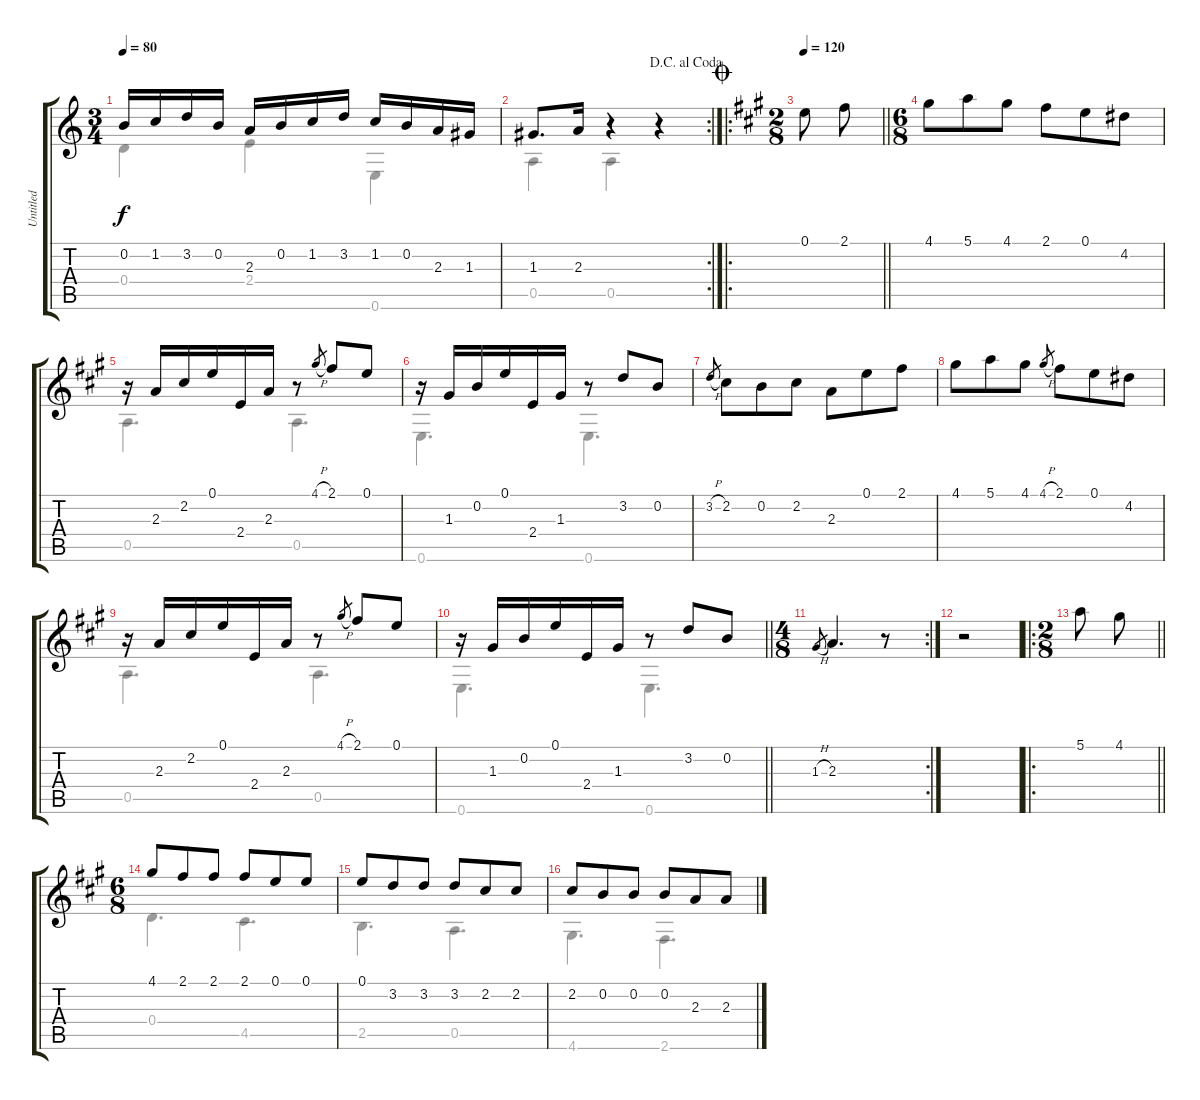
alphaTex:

\track ("Untitled" "Untitled") {instrument acousticguitarnylon}
\staff {score tabs}
\tuning (E4 B3 G3 D3 A2 E2) {hide}
\voice
\ts (3 4)
\tempo 80
\clef g2
\ks c
0.2.16{dy f} 1.2.16 3.2.16 0.2.16 2.3.16 0.2.16 1.2.16 3.2.16 1.2.16 0.2.16 2.3.16 1.3.16 |
\rc 2
\jump dacapoalcoda
1.3.8{d} 2.3.16 r.4 r.4 |
\ro
\ts (2 8)
\jump coda
\tempo 120
\barLineRight lightlight
\ks a
0.1.8 2.1.8 |
\ts (6 8)
4.1.8 5.1.8 4.1.8 2.1.8 0.1.8 4.2.8 |
r.16 2.3.16 2.2.16 0.1.16 2.4.16 2.3.16 r.8 4.1{h}.8{gr} 2.1.8 0.1.8 |
r.16 1.3.16 0.2.16 0.1.16 2.4.16 1.3.16 r.8 3.2.8 0.2.8 |
3.2{h}.8{gr} 2.2.8 0.2.8 2.2.8 2.3.8 0.1.8 2.1.8 |
4.1.8 5.1.8 4.1.8 4.1{h}.8{gr} 2.1.8 0.1.8 4.2.8 |
r.16 2.3.16 2.2.16 0.1.16 2.4.16 2.3.16 r.8 4.1{h}.8{gr} 2.1.8 0.1.8 |
\barLineRight lightlight
r.16 1.3.16 0.2.16 0.1.16 2.4.16 1.3.16 r.8 3.2.8 0.2.8 |
\rc 2
\ts (4 8)
1.3{h}.8{gr} 2.3.4{d} r.8 |
r.2 |
\ro
\ts (2 8)
\barLineRight lightlight
5.1.8 4.1.8 |
\ts (6 8)
4.1.8 2.1.8 2.1.8 2.1.8 0.1.8 0.1.8 |
0.1.8 3.2.8 3.2.8 3.2.8 2.2.8 2.2.8 |
2.2.8 0.2.8 0.2.8 0.2.8 2.3.8 2.3.8
\voice
\clef g2
\ottava regular
\simile none
\ks c
0.4.4{dy f} 2.4.4 0.6.4 |
0.5.4 0.5.4 r.4 |
\barLineRight lightlight
\ks a
|
|
0.5.4{d} 0.5.4{d} |
0.6.4{d} 0.6.4{d} |
|
|
0.5.4{d} 0.5.4{d} |
\barLineRight lightlight
0.6.4{d} 0.6.4{d} |
|
|
\barLineRight lightlight
|
0.4.4{d} 4.5.4{d} |
2.5.4{d} 0.5.4{d} |
4.6.4{d} 2.6.4{d}
